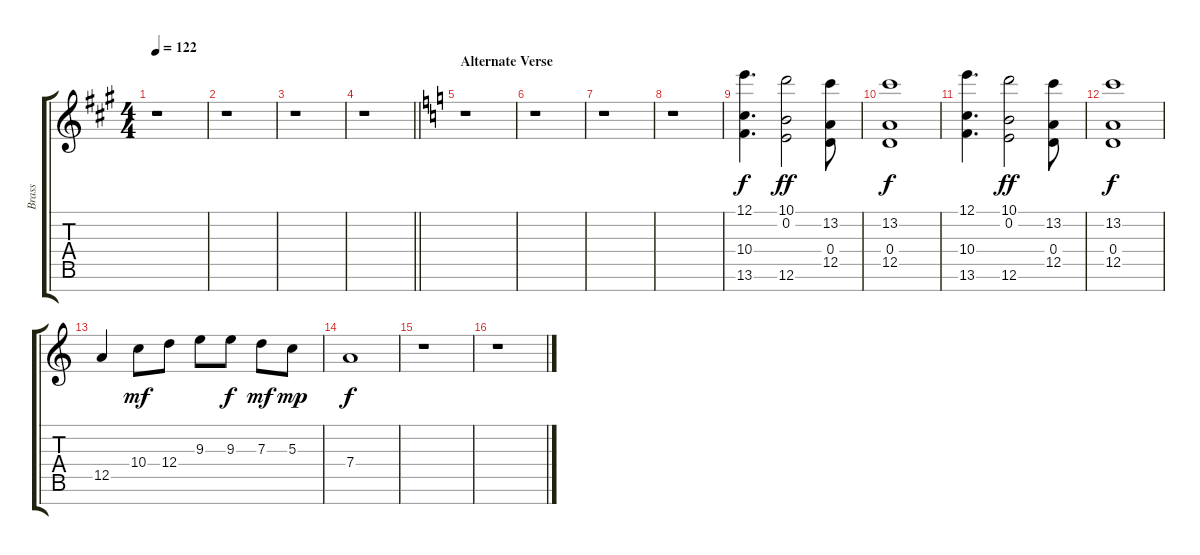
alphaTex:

\track ("Brass" "Brass") {instrument electricguitarclean}
\staff {score tabs}
\tuning (E4 B3 G3 D3 A2 E2 B1) {hide}
\ts (4 4)
\tempo 122
\clef g2
\ks a
r.1{dy f} |
r.1 |
r.1 |
\barLineRight lightlight
r.1 |
\section ("" "Alternate Verse")
\ks c
r.1 |
r.1 |
r.1 |
r.1 |
(12.1 10.4 13.6).4{d} (10.1 0.2 12.6).2{dy ff} (13.2 0.4 12.5).8 |
(13.2 0.4 12.5).1{dy f} |
(12.1 10.4 13.6).4{d} (10.1 0.2 12.6).2{dy ff} (13.2 0.4 12.5).8 |
(13.2 0.4 12.5).1{dy f} |
12.5.4 10.4.8{dy mf} 12.4.8 9.3.8 9.3.8{dy f} 7.3.8{dy mf} 5.3.8{dy mp} |
7.4.1{dy f} |
r.1 |
r.1
